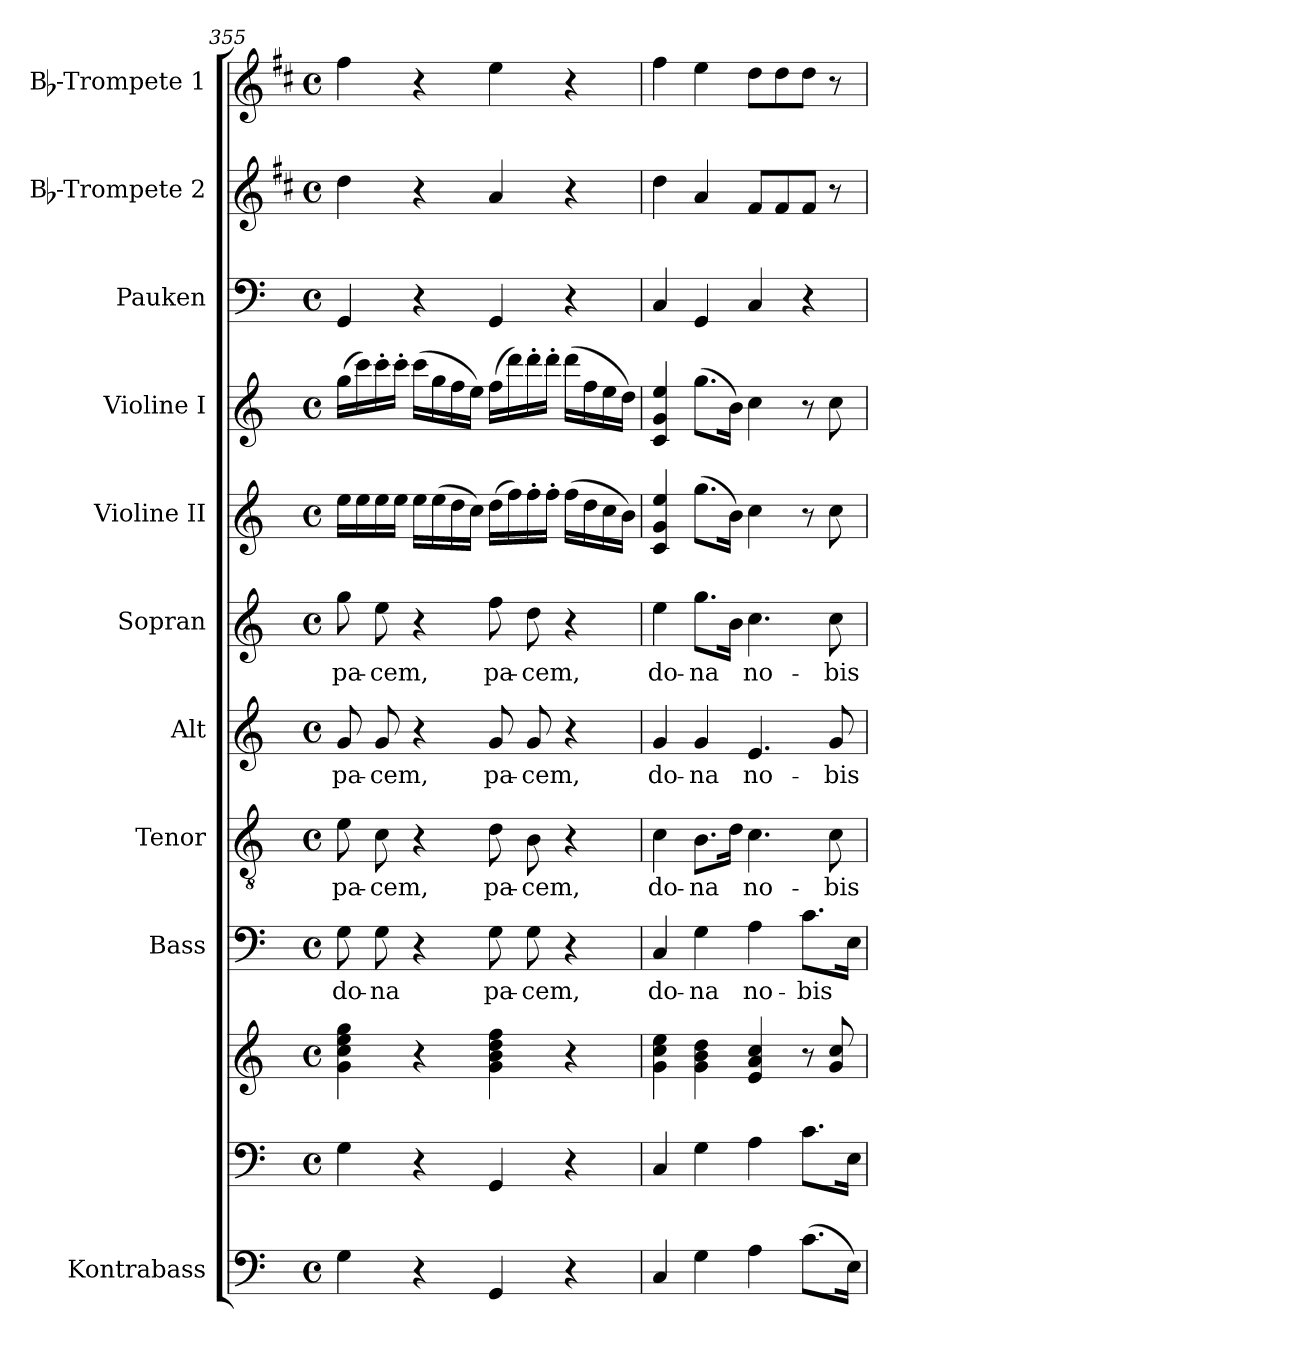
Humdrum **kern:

**kern	**kern	**kern	**kern	**text	**kern	**text	**kern	**text	**kern	**text	**kern	**kern	**kern	**kern	**kern
*part11	*part10	*part10	*part9	*part9	*part8	*part8	*part7	*part7	*part6	*part6	*part5	*part4	*part3	*part2	*part1
*staff12	*staff11	*staff10	*staff9	*staff9	*staff8	*staff8	*staff7	*staff7	*staff6	*staff6	*staff5	*staff4	*staff3	*staff2	*staff1
*I"Kontrabass	*	*	*I"Bass	*	*I"Tenor	*	*I"Alt	*	*I"Sopran	*	*I"Violine II	*I"Violine I	*I"Pauken	*I"Bb-Trompete 2	*I"Bb-Trompete 1
*I'Kb.	*	*	*I'B.	*	*I'T.	*	*I'A.	*	*I'S.	*	*I'Vl. II	*I'Vl. I	*I'Pk.	*I'Bb Trp. 2	*I'Bb Trp. 1
*clefF4	*clefF4	*clefG2	*clefF4	*	*clefGv2	*	*clefG2	*	*clefG2	*	*clefG2	*clefG2	*clefF4	*clefG2	*clefG2
*ITrd7c12	*	*	*	*	*	*	*	*	*	*	*	*	*	*ITrd1c2	*ITrd1c2
*k[]	*k[]	*k[]	*k[]	*	*k[]	*	*k[]	*	*k[]	*	*k[]	*k[]	*k[]	*k[]	*k[]
*C:	*C:	*C:	*C:	*	*C:	*	*C:	*	*C:	*	*C:	*C:	*C:	*C:	*C:
*M4/4	*M4/4	*M4/4	*M4/4	*	*M4/4	*	*M4/4	*	*M4/4	*	*M4/4	*M4/4	*M4/4	*M4/4	*M4/4
*met(c)	*met(c)	*met(c)	*met(c)	*	*met(c)	*	*met(c)	*	*met(c)	*	*met(c)	*met(c)	*met(c)	*met(c)	*met(c)
=355	=355	=355	=355	=355	=355	=355	=355	=355	=355	=355	=355	=355	=355	=355	=355
!	!	!	!	!LO:LY:b	!	!LO:LY:b	!	!LO:LY:b	!	!LO:LY:b	!	!	!	!	!
4GG\	4G\	4g\ 4cc\ 4ee\ 4gg\	8G\	do-	8e\	pa-	8g/	pa-	8gg\	pa-	16ee\LL	(>16gg\LL	4GG/	4cc\	4ee\
.	.	.	.	.	.	.	.	.	.	.	16ee\	16ccc\)	.	.	.
!	!	!	!	!LO:LY:b	!	!LO:LY:b	!	!LO:LY:b	!	!LO:LY:b	!	!	!	!	!
.	.	.	8G\	-na	8c\	-cem,	8g/	-cem,	8ee\	-cem,	16ee\	16ccc'>\	.	.	.
.	.	.	.	.	.	.	.	.	.	.	16ee\JJ	16ccc'>\JJ	.	.	.
4r	4r	4r	4r	.	4r	.	4r	.	4r	.	16ee\LL	(>16ccc\LL	4r	4r	4r
.	.	.	.	.	.	.	.	.	.	.	(>16ee\	16gg\	.	.	.
.	.	.	.	.	.	.	.	.	.	.	16dd\	16ff\	.	.	.
.	.	.	.	.	.	.	.	.	.	.	16cc\JJ)	16ee\JJ)	.	.	.
!	!	!	!	!LO:LY:b	!	!LO:LY:b	!	!LO:LY:b	!	!LO:LY:b	!	!	!	!	!
4GGG/	4GG/	4g\ 4b\ 4dd\ 4ff\	8G\	pa-	8d\	pa-	8g/	pa-	8ff\	pa-	(>16dd\LL	(>16ff\LL	4GG/	4g/	4dd\
.	.	.	.	.	.	.	.	.	.	.	16ff\)	16ddd\)	.	.	.
!	!	!	!	!LO:LY:b	!	!LO:LY:b	!	!LO:LY:b	!	!LO:LY:b	!	!	!	!	!
.	.	.	8G\	-cem,	8B\	-cem,	8g/	-cem,	8dd\	-cem,	16ff'>\	16ddd'>\	.	.	.
.	.	.	.	.	.	.	.	.	.	.	16ff'>\JJ	16ddd'>\JJ	.	.	.
4r	4r	4r	4r	.	4r	.	4r	.	4r	.	(>16ff\LL	(>16ddd\LL	4r	4r	4r
.	.	.	.	.	.	.	.	.	.	.	16dd\	16ff\	.	.	.
.	.	.	.	.	.	.	.	.	.	.	16cc\	16ee\	.	.	.
.	.	.	.	.	.	.	.	.	.	.	16b\JJ)	16dd\JJ)	.	.	.
!!LO:PB:g=z
=356	=356	=356	=356	=356	=356	=356	=356	=356	=356	=356	=356	=356	=356	=356	=356
!	!	!	!	!LO:LY:b	!	!LO:LY:b	!	!LO:LY:b	!	!LO:LY:b	!	!	!	!	!
4CC/	4C/	4g\ 4cc\ 4ee\	4C/	do-	4c\	do-	4g/	do-	4ee\	do-	4c/ 4g/ 4ee/	4c/ 4g/ 4ee/	4C/	4cc\	4ee\
!	!	!	!	!LO:LY:b	!	!LO:LY:b	!	!LO:LY:b	!	!LO:LY:b	!	!	!	!	!
4GG\	4G\	4g\ 4b\ 4dd\	4G\	-na	8.B\L	-na	4g/	-na	8.gg\L	-na	(>8.gg\L	(>8.gg\L	4GG/	4g/	4dd\
.	.	.	.	.	16d\Jk	.	.	.	16b\Jk	.	16b\Jk)	16b\Jk)	.	.	.
!	!	!	!	!LO:LY:b	!	!LO:LY:b	!	!LO:LY:b	!	!LO:LY:b	!	!	!	!	!
4AA\	4A\	4e/ 4a/ 4cc/	4A\	no-	4.c\	no-	4.e/	no-	4.cc\	no-	4cc\	4cc\	4C/	8e/L	8cc\L
.	.	.	.	.	.	.	.	.	.	.	.	.	.	8e/	8cc\
!	!	!	!	!LO:LY:b	!	!	!	!	!	!	!	!	!	!	!
(>8.C\L	8.c\L	8r	8.c\L	-bis	.	.	.	.	.	.	8r	8r	4r	8e/J	8cc\J
!	!	!	!	!	!	!LO:LY:b	!	!LO:LY:b	!	!LO:LY:b	!	!	!	!	!
.	.	8g/ 8cc/	.	.	8c\	-bis	8g/	-bis	8cc\	-bis	8cc\	8cc\	.	8r	8r
16EE\Jk)	16E\Jk	.	16E\Jk	.	.	.	.	.	.	.	.	.	.	.	.
=	=	=	=	=	=	=	=	=	=	=	=	=	=	=	=
*-	*-	*-	*-	*-	*-	*-	*-	*-	*-	*-	*-	*-	*-	*-	*-
